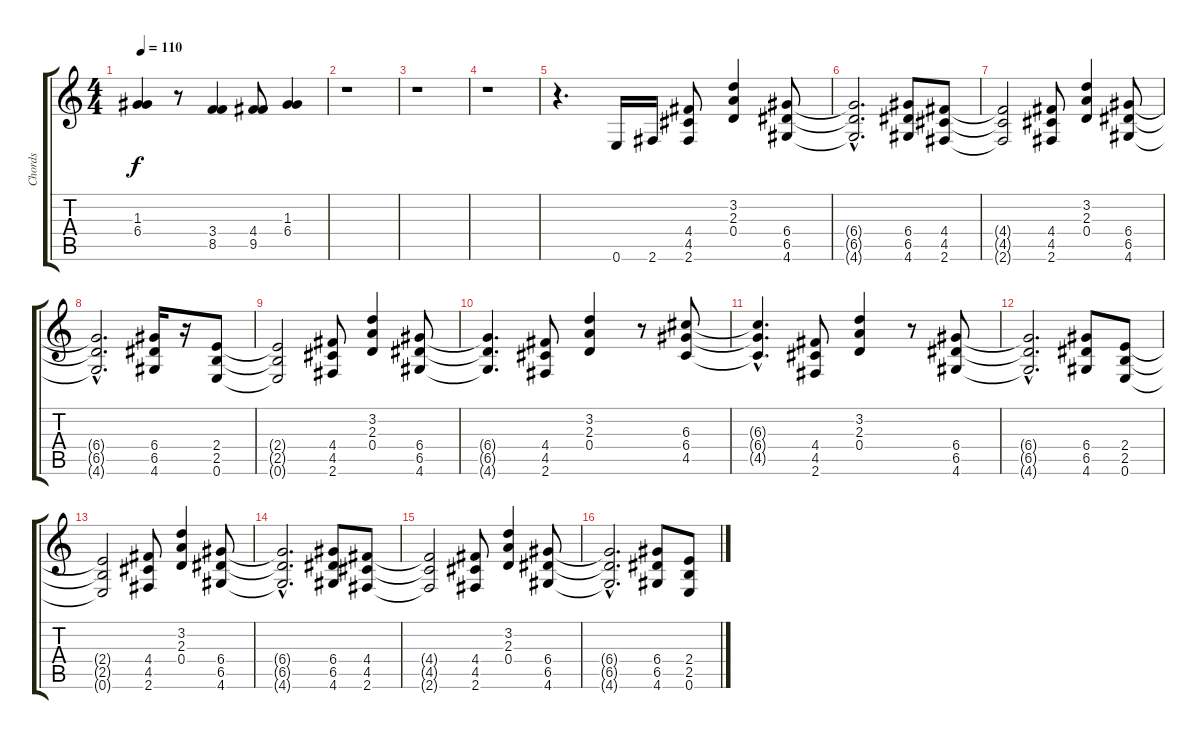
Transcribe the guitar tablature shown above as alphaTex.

\track ("Chords" "Chords") {instrument overdrivenguitar}
\staff {score tabs}
\tuning (E4 B3 G3 D3 A2 E2) {hide}
\ts (4 4)
\tempo 110
\clef g2
\ks c
(1.3{t} 6.4{t}).4{dy f} r.8 (3.4 8.5).4 (4.4 9.5).8 (1.3 6.4).4 |
r.1 |
r.1 |
r.1 |
r.4{d} 0.6.16 2.6.16 (4.4 4.5 2.6).8 (3.2 2.3 0.4).4 (6.4 6.5 4.6).8 |
(6.4{hac t} 6.5{hac t} 4.6{hac t}).2{d} (6.4 6.5 4.6).8 (4.4 4.5 2.6).8 |
(4.4{t} 4.5{t} 2.6{t}).2 (4.4 4.5 2.6).8 (3.2 2.3 0.4).4 (6.4 6.5 4.6).8 |
(6.4{hac t} 6.5{hac t} 4.6{hac t}).2{d} (6.4 6.5 4.6).16 r.16 (2.4 2.5 0.6).8 |
(2.4{t} 2.5{t} 0.6{t}).2 (4.4 4.5 2.6).8 (3.2 2.3 0.4).4 (6.4 6.5 4.6).8 |
(6.4{t} 6.5{t} 4.6{t}).4{d} (4.4 4.5 2.6).8 (3.2 2.3 0.4).4 r.8 (6.3 6.4 4.5).8 |
(6.3{t} 6.4{t} 4.5{hac t}).4{d} (4.4 4.5 2.6).8 (3.2 2.3 0.4).4 r.8 (6.4 6.5 4.6).8 |
(6.4{hac t} 6.5{hac t} 4.6{hac t}).2{d} (6.4 6.5 4.6).8 (2.4 2.5 0.6).8 |
(2.4{t} 2.5{t} 0.6{t}).2 (4.4 4.5 2.6).8 (3.2 2.3 0.4).4 (6.4 6.5 4.6).8 |
(6.4{hac t} 6.5{hac t} 4.6{hac t}).2{d} (6.4 6.5 4.6).8 (4.4 4.5 2.6).8 |
(4.4{t} 4.5{t} 2.6{t}).2 (4.4 4.5 2.6).8 (3.2 2.3 0.4).4 (6.4 6.5 4.6).8 |
(6.4{hac t} 6.5{hac t} 4.6{hac t}).2{d} (6.4 6.5 4.6).8 (2.4 2.5 0.6).8
